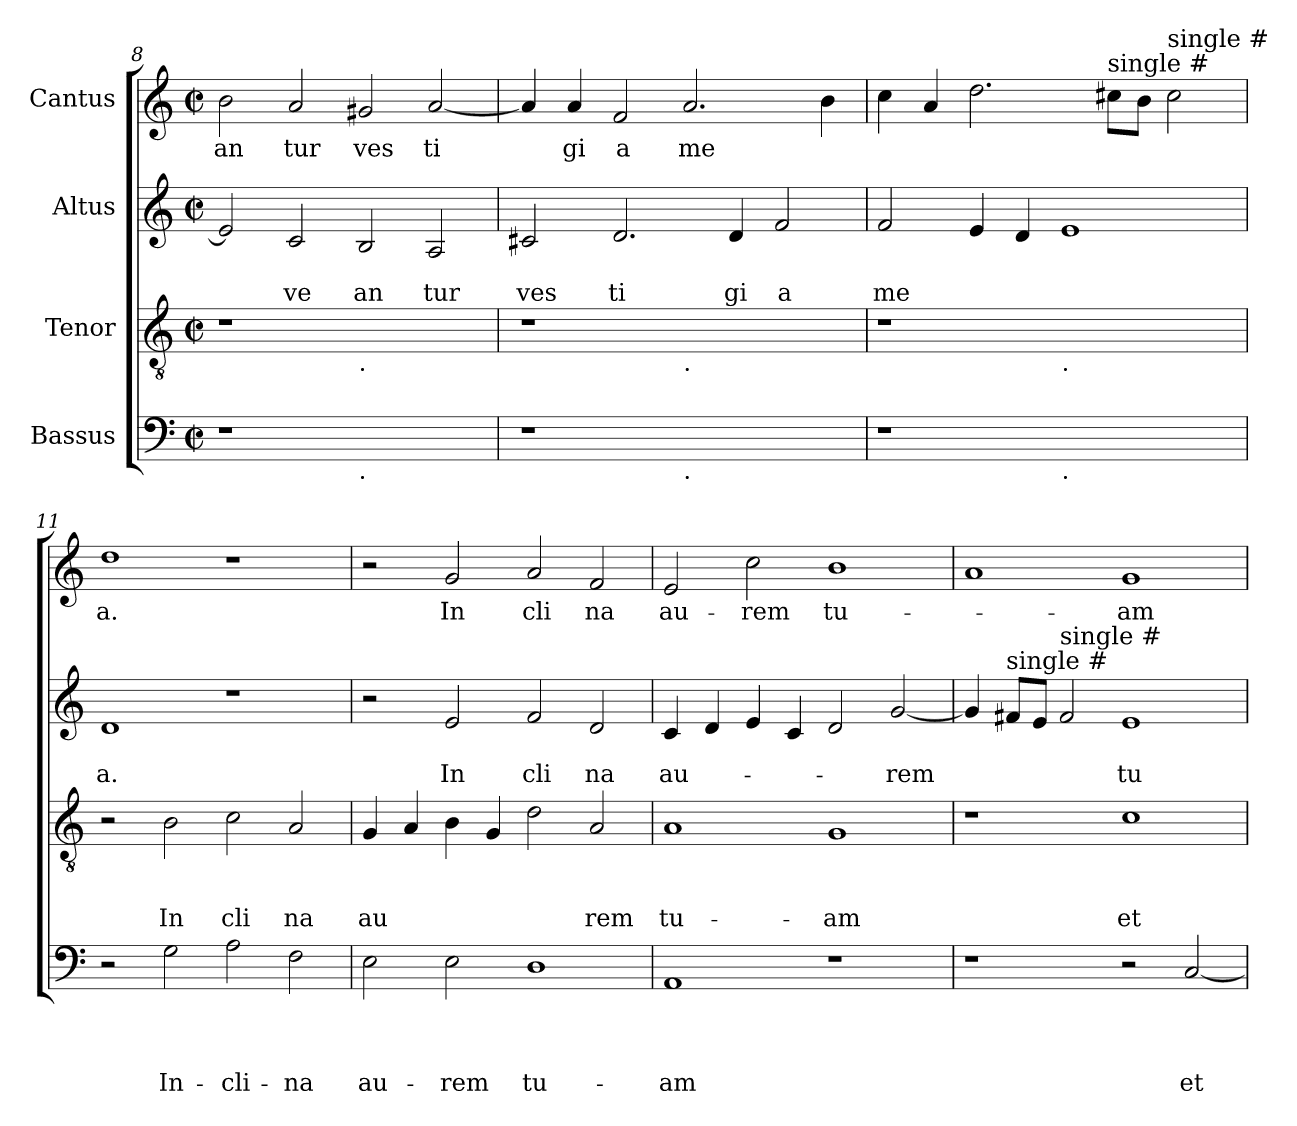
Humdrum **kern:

**kern	**text	**text	**text	**text	**kern	**text	**text	**text	**kern	**text	**text	**kern	**text
*part4	*part4	*part4	*part4	*part4	*part3	*part3	*part3	*part3	*part2	*part2	*part2	*part1	*part1
*staff4	*staff4	*staff4	*staff4	*staff4	*staff3	*staff3	*staff3	*staff3	*staff2	*staff2	*staff2	*staff1	*staff1
*I"Bassus	*	*	*	*	*I"Tenor	*	*	*	*I"Altus	*	*	*I"Cantus	*
*clefF4	*	*	*	*	*clefGv2	*	*	*	*clefG2	*	*	*clefG2	*
*k[]	*	*	*	*	*k[]	*	*	*	*k[]	*	*	*k[]	*
*C:	*	*	*	*	*C:	*	*	*	*C:	*	*	*C:	*
*M2/2	*	*	*	*	*M2/2	*	*	*	*M2/2	*	*	*M2/2	*
*met(c|)	*	*	*	*	*met(c|)	*	*	*	*met(c|)	*	*	*met(c|)	*
=8	=8	=8	=8	=8	=8	=8	=8	=8	=8	=8	=8	=8	=8
!	!	!	!	!	!	!	!	!	!	!	!	!	!LO:LY:b
1r	.	.	.	.	1r	.	.	.	2e/]	.	.	2b\	an
!	!	!	!	!	!	!	!	!	!	!	!LO:LY:b	!	!LO:LY:b
.	.	.	.	.	.	.	.	.	2c/	.	ve	2a/	tur
!	!	!	!	!	!LO:TX:b:t=.	!	!	!	!	!	!	!	!
!LO:TX:b:t=.	!	!	!	!	!	!	!	!	!	!	!	!	!
!	!	!	!	!	!	!	!	!	!	!	!LO:LY:b	!	!LO:LY:b
1ryy	.	.	.	.	1ryy	.	.	.	2B/	.	an	2g#X/	ves
!	!	!	!	!	!	!	!	!	!	!	!LO:LY:b	!	!LO:LY:b
.	.	.	.	.	.	.	.	.	2A/	.	tur	[<2a/	ti
=9	=9	=9	=9	=9	=9	=9	=9	=9	=9	=9	=9	=9	=9
!	!	!	!	!	!	!	!	!	!	!	!LO:LY:b	!	!
1r	.	.	.	.	1r	.	.	.	2c#X/	.	ves	4a/]	.
!	!	!	!	!	!	!	!	!	!	!	!	!	!LO:LY:b
.	.	.	.	.	.	.	.	.	.	.	.	4a/	gi
!	!	!	!	!	!	!	!	!	!	!	!LO:LY:b	!	!LO:LY:b
.	.	.	.	.	.	.	.	.	2.d/	.	ti	2f/	a
!	!	!	!	!	!LO:TX:b:t=.	!	!	!	!	!	!	!	!
!LO:TX:b:t=.	!	!	!	!	!	!	!	!	!	!	!	!	!
!	!	!	!	!	!	!	!	!	!	!	!	!	!LO:LY:b
1ryy	.	.	.	.	1ryy	.	.	.	.	.	.	2.a/	me
!	!	!	!	!	!	!	!	!	!	!	!LO:LY:b	!	!
.	.	.	.	.	.	.	.	.	4d/	.	gi	.	.
!	!	!	!	!	!	!	!	!	!	!	!LO:LY:b	!	!
.	.	.	.	.	.	.	.	.	2f/	.	a	.	.
.	.	.	.	.	.	.	.	.	.	.	.	4b\	.
=10	=10	=10	=10	=10	=10	=10	=10	=10	=10	=10	=10	=10	=10
!	!	!	!	!	!	!	!	!	!	!	!LO:LY:b	!	!
1r	.	.	.	.	1r	.	.	.	2f/	.	me	4cc\	.
.	.	.	.	.	.	.	.	.	.	.	.	4a/	.
.	.	.	.	.	.	.	.	.	4e/	.	.	2.dd\	.
.	.	.	.	.	.	.	.	.	4d/	.	.	.	.
!	!	!	!	!	!LO:TX:b:t=.	!	!	!	!	!	!	!	!
!LO:TX:b:t=.	!	!	!	!	!	!	!	!	!	!	!	!	!
1ryy	.	.	.	.	1ryy	.	.	.	1e	.	.	.	.
!	!	!	!	!	!	!	!	!	!	!	!	!LO:TX:a:t=single #	!
.	.	.	.	.	.	.	.	.	.	.	.	8cc#\L	.
.	.	.	.	.	.	.	.	.	.	.	.	8b\J	.
!	!	!	!	!	!	!	!	!	!	!	!	!LO:TX:a:t=single #	!
.	.	.	.	.	.	.	.	.	.	.	.	2cc#\	.
=11	=11	=11	=11	=11	=11	=11	=11	=11	=11	=11	=11	=11	=11
!	!	!	!	!	!	!	!	!	!	!	!LO:LY:b	!	!LO:LY:b
2r	.	.	.	.	2r	.	.	.	1d	.	a.	1dd	a.
!	!	!	!	!LO:LY:b	!	!	!	!LO:LY:b	!	!	!	!	!
2G\	.	.	.	In-	2B\	.	.	In	.	.	.	.	.
!	!	!	!	!LO:LY:b	!	!	!	!LO:LY:b	!	!	!	!	!
2A\	.	.	.	-cli-	2c\	.	.	cli	1r	.	.	1r	.
!	!	!	!	!LO:LY:b	!	!	!	!LO:LY:b	!	!	!	!	!
2F\	.	.	.	-na	2A/	.	.	na	.	.	.	.	.
=12	=12	=12	=12	=12	=12	=12	=12	=12	=12	=12	=12	=12	=12
!	!	!	!	!LO:LY:b	!	!	!	!LO:LY:b	!	!	!	!	!
2E\	.	.	.	au-	4G/	.	.	au	2r	.	.	2r	.
.	.	.	.	.	4A/	.	.	.	.	.	.	.	.
!	!	!	!	!LO:LY:b	!	!	!	!	!	!	!LO:LY:b	!	!LO:LY:b
2E\	.	.	.	-rem	4B\	.	.	.	2e/	.	In	2g/	In
.	.	.	.	.	4G/	.	.	.	.	.	.	.	.
!	!	!	!	!LO:LY:b	!	!	!	!	!	!	!LO:LY:b	!	!LO:LY:b
1D	.	.	.	tu-	2d\	.	.	.	2f/	.	cli	2a/	cli
!	!	!	!	!	!	!	!	!LO:LY:b	!	!	!LO:LY:b	!	!LO:LY:b
.	.	.	.	.	2A/	.	.	rem	2d/	.	na	2f/	na
!!LO:LB:g=z
=13	=13	=13	=13	=13	=13	=13	=13	=13	=13	=13	=13	=13	=13
!	!	!	!	!LO:LY:b	!	!	!	!LO:LY:b	!	!	!LO:LY:b	!	!LO:LY:b
1AA	.	.	.	-am	1A	.	.	tu-	4c/	.	au-	2e/	au-
.	.	.	.	.	.	.	.	.	4d/	.	.	.	.
!	!	!	!	!	!	!	!	!	!	!	!	!	!LO:LY:b
.	.	.	.	.	.	.	.	.	4e/	.	.	2cc\	-rem
.	.	.	.	.	.	.	.	.	4c/	.	.	.	.
!	!	!	!	!	!	!	!	!LO:LY:b	!	!	!	!	!LO:LY:b
1r	.	.	.	.	1G	.	.	-am	2d/	.	.	1b	tu-
!	!	!	!	!	!	!	!	!	!	!	!LO:LY:b	!	!
.	.	.	.	.	.	.	.	.	[<2g/	.	-rem	.	.
=14	=14	=14	=14	=14	=14	=14	=14	=14	=14	=14	=14	=14	=14
1r	.	.	.	.	1r	.	.	.	4g/]	.	.	1a	.
!	!	!	!	!	!	!	!	!	!LO:TX:a:t=single #	!	!	!	!
.	.	.	.	.	.	.	.	.	8f#/L	.	.	.	.
.	.	.	.	.	.	.	.	.	8e/J	.	.	.	.
!	!	!	!	!	!	!	!	!	!LO:TX:a:t=single #	!	!	!	!
.	.	.	.	.	.	.	.	.	2f#/	.	.	.	.
!	!	!	!	!	!	!	!	!LO:LY:b	!	!	!LO:LY:b	!	!LO:LY:b
2r	.	.	.	.	1c	.	.	et	1e	.	tu-	1g	-am
!	!	!	!	!LO:LY:b	!	!	!	!	!	!	!	!	!
[<2C/	.	.	.	et	.	.	.	.	.	.	.	.	.
=	=	=	=	=	=	=	=	=	=	=	=	=	=
*-	*-	*-	*-	*-	*-	*-	*-	*-	*-	*-	*-	*-	*-
